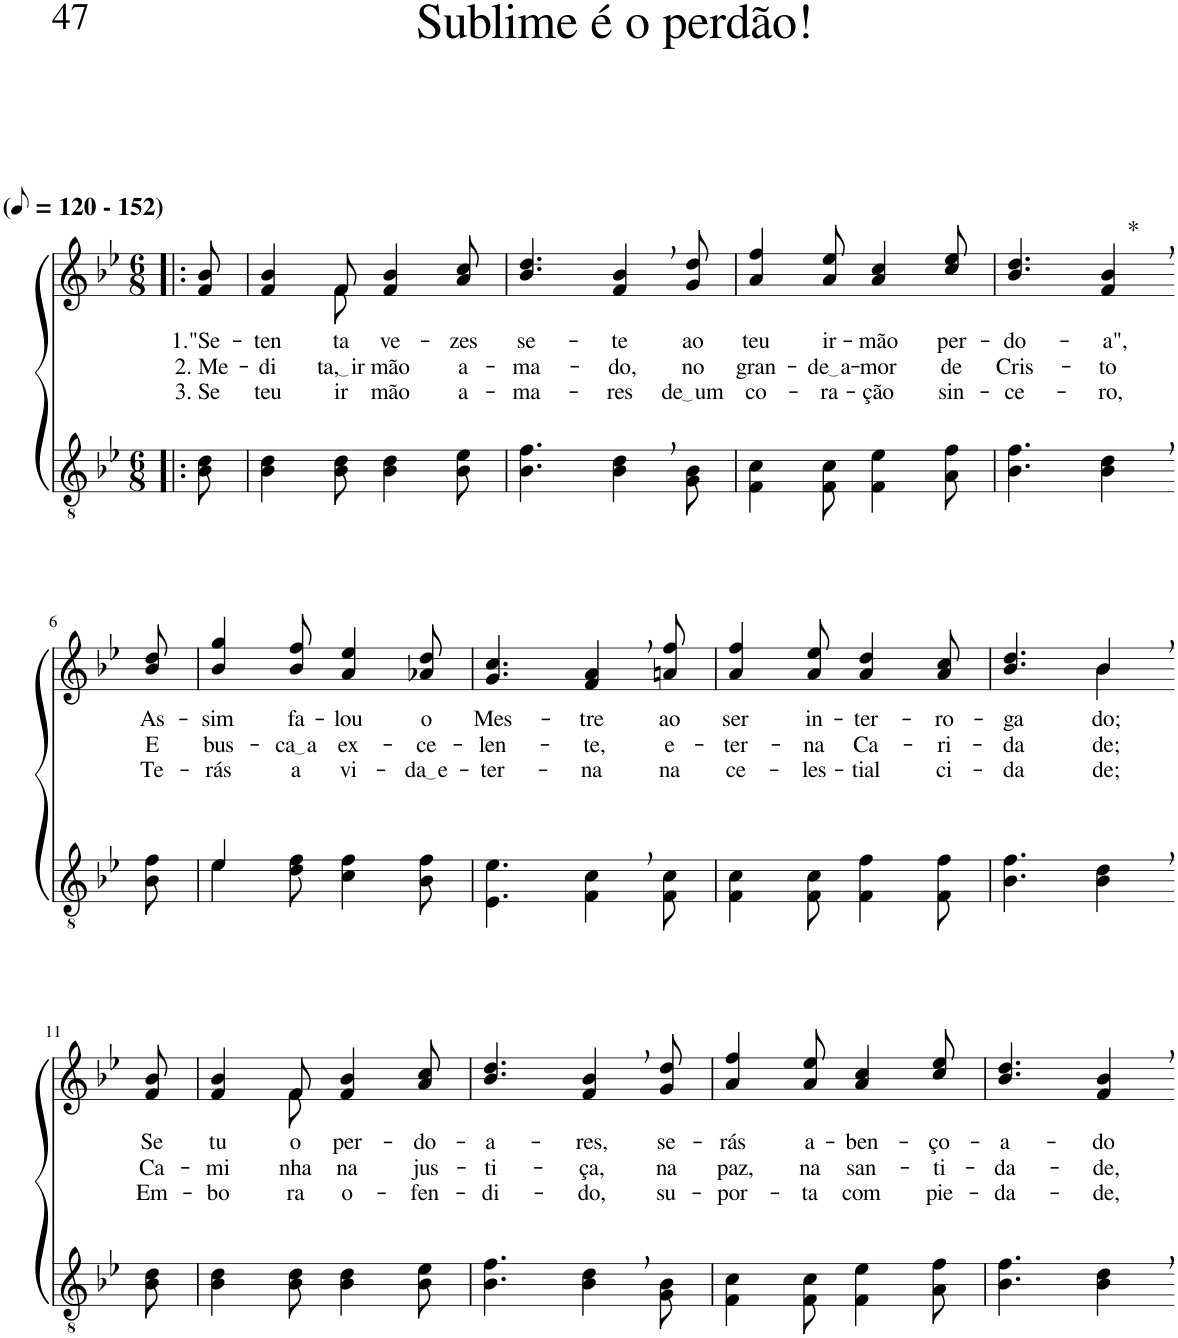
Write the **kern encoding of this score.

**kern	**kern	**text	**text	**text	**harte
*part2	*part1	*part1	*part1	*part1	*part1
*staff2	*staff1	*staff1	*staff1	*staff1	*
*I"Parte III e IV	*I"Parte I e II	*	*	*	*
*clefGv2	*clefG2	*	*	*	*
*Trd3c5	*Trd3c5	*	*	*	*
*k[b-e-]	*k[b-e-]	*	*	*	*
*M6/8	*M6/8	*	*	*	*
*MM60	*MM60	*	*	*	*
=1!|:	=1!|:	=1!|:	=1!|:	=1!|:	=1!|:
!	!LO:TX:a:B:t=(	!	!	!	!
!	!LO:TX:a:B:t=- 152)	!	!	!	!
!	!	!LO:LY:b	!LO:LY:b	!LO:LY:b	!
8B-\ 8d\	8f/ 8b-/	1."Se-	2. Me-	3. Se	.
=2	=2	=2	=2	=2	=2
!	!	!LO:LY:b	!LO:LY:b	!LO:LY:b	!
*	*^	*	*	*	*
4B-\ 4d\	4f/ 4b-/	4ryy	-ten-	-di-	teu	.
!	!	!	!LO:LY:b	!LO:LY:b	!LO:LY:b	!
8B-\ 8d\	8f/	8f\	-ta	ta, ir	ir-	.
!	!	!	!LO:LY:b	!LO:LY:b	!LO:LY:b	!
4B-\ 4d\	4f/ 4b-/	4.ryy	ve-	mão	-mão	.
!	!	!	!LO:LY:b	!LO:LY:b	!LO:LY:b	!
8B-\ 8e-\	8a/ 8cc/	.	-zes	a-	a-	.
*	*v	*v	*	*	*	*
=3	=3	=3	=3	=3	=3
!	!	!LO:LY:b	!LO:LY:b	!LO:LY:b	!
4.B-\ 4.f\	4.b-/ 4.dd/	se-	-ma-	-ma-	.
!	!	!LO:LY:b	!LO:LY:b	!LO:LY:b	!
4B-\, 4d\,	4f/, 4b-/,	-te	-do,	-res	.
!	!	!LO:LY:b	!LO:LY:b	!LO:LY:b	!
8G\ 8B-\	8g/ 8dd/	ao	no	de um	.
=4	=4	=4	=4	=4	=4
!	!	!LO:LY:b	!LO:LY:b	!LO:LY:b	!
4F\ 4c\	4a/ 4ff/	teu	gran-	co-	.
!	!	!LO:LY:b	!LO:LY:b	!LO:LY:b	!
8F\ 8c\	8a/ 8ee-/	ir-	de a	-ra-	.
!	!	!LO:LY:b	!LO:LY:b	!LO:LY:b	!
4F\ 4e-\	4a/ 4cc/	-mão	-mor	-ção	.
!	!	!LO:LY:b	!LO:LY:b	!LO:LY:b	!
8A\ 8f\	8cc/ 8ee-/	per-	de	sin-	.
=5	=5	=5	=5	=5	=5
!	!	!LO:LY:b	!LO:LY:b	!LO:LY:b	!
4.B-\ 4.f\	4.b-/ 4.dd/	-do-	Cris-	-ce-	.
!	!	!LO:LY:b	!LO:LY:b	!LO:LY:b	!LO:H:kt=*
4B-\, 4d\,	4f/, 4b-/,	-a",	-to	-ro,	N
!!LO:LB:g=z
=6-	=6-	=6-	=6-	=6-	=6-
!	!	!LO:LY:b	!LO:LY:b	!LO:LY:b	!
8B-\ 8f\	8b-/ 8dd/	As-	E	Te-	.
=7	=7	=7	=7	=7	=7
*^	*	*	*	*	*
!	!	!	!LO:LY:b	!LO:LY:b	!LO:LY:b	!
4e-/	4e-\	4b-/ 4gg/	-sim	bus-	-rás	.
!	!	!	!LO:LY:b	!LO:LY:b	!LO:LY:b	!
2ryy	8d\ 8f\	8b-/ 8ff/	fa-	ca a	a	.
!	!	!	!LO:LY:b	!LO:LY:b	!LO:LY:b	!
.	4c\ 4f\	4a/ 4ee-/	-lou	ex-	vi-	.
!	!	!	!LO:LY:b	!LO:LY:b	!LO:LY:b	!
.	8B-\ 8f\	8a-X/ 8dd/	o	-ce-	da e	.
=8	=8	=8	=8	=8	=8	=8
!	!	!	!LO:LY:b	!LO:LY:b	!LO:LY:b	!
*v	*v	*	*	*	*	*
4.E-\ 4.e-\	4.g/ 4.cc/	Mes-	-len-	-ter-	.
!	!	!LO:LY:b	!LO:LY:b	!LO:LY:b	!
4F\, 4c\,	4f/, 4a/,	-tre	-te,	-na	.
!	!	!LO:LY:b	!LO:LY:b	!LO:LY:b	!
8F\ 8c\	8an/ 8ff/	ao	e-	na	.
=9	=9	=9	=9	=9	=9
!	!	!LO:LY:b	!LO:LY:b	!LO:LY:b	!
4F\ 4c\	4a/ 4ff/	ser	-ter-	ce-	.
!	!	!LO:LY:b	!LO:LY:b	!LO:LY:b	!
8F\ 8c\	8a/ 8ee-/	in-	-na	-les-	.
!	!	!LO:LY:b	!LO:LY:b	!LO:LY:b	!
4F\ 4f\	4a/ 4dd/	-ter-	Ca-	-tial	.
!	!	!LO:LY:b	!LO:LY:b	!LO:LY:b	!
8F\ 8f\	8a/ 8cc/	-ro-	-ri-	ci-	.
=10	=10	=10	=10	=10	=10
!	!	!LO:LY:b	!LO:LY:b	!LO:LY:b	!
*	*^	*	*	*	*
4.B-\ 4.f\	4.b-/ 4.dd/	4.ryy	-ga-	-da-	-da-	.
!	!	!	!LO:LY:b	!LO:LY:b	!LO:LY:b	!
4B-\, 4d\,	4b-,/	4b-\	-do;	-de;	-de;	.
!!LO:LB:g=z
=11-	=11-	=11-	=11-	=11-	=11-	=11-
!	!	!	!LO:LY:b	!LO:LY:b	!LO:LY:b	!
*	*v	*v	*	*	*	*
8B-\ 8d\	8f/ 8b-/	Se	Ca-	Em-	.
=12	=12	=12	=12	=12	=12
!	!	!LO:LY:b	!LO:LY:b	!LO:LY:b	!
*	*^	*	*	*	*
4B-\ 4d\	4f/ 4b-/	4ryy	tu	-mi-	-bo-	.
!	!	!	!LO:LY:b	!LO:LY:b	!LO:LY:b	!
8B-\ 8d\	8f/	8f\	o	-nha	-ra	.
!	!	!	!LO:LY:b	!LO:LY:b	!LO:LY:b	!
4B-\ 4d\	4f/ 4b-/	4.ryy	per-	na	o-	.
!	!	!	!LO:LY:b	!LO:LY:b	!LO:LY:b	!
8B-\ 8e-\	8a/ 8cc/	.	-do-	jus-	-fen-	.
*	*v	*v	*	*	*	*
=13	=13	=13	=13	=13	=13
!	!	!LO:LY:b	!LO:LY:b	!LO:LY:b	!
4.B-\ 4.f\	4.b-/ 4.dd/	-a-	-ti-	-di-	.
!	!	!LO:LY:b	!LO:LY:b	!LO:LY:b	!
4B-\, 4d\,	4f/, 4b-/,	-res,	-ça,	-do,	.
!	!	!LO:LY:b	!LO:LY:b	!LO:LY:b	!
8G\ 8B-\	8g/ 8dd/	se-	na	su-	.
=14	=14	=14	=14	=14	=14
!	!	!LO:LY:b	!LO:LY:b	!LO:LY:b	!
4F\ 4c\	4a/ 4ff/	-rás	paz,	-por-	.
!	!	!LO:LY:b	!LO:LY:b	!LO:LY:b	!
8F\ 8c\	8a/ 8ee-/	a-	na	-ta	.
!	!	!LO:LY:b	!LO:LY:b	!LO:LY:b	!
4F\ 4e-\	4a/ 4cc/	-ben-	san-	com	.
!	!	!LO:LY:b	!LO:LY:b	!LO:LY:b	!
8A\ 8f\	8cc/ 8ee-/	-ço-	-ti-	pie-	.
=15	=15	=15	=15	=15	=15
!	!	!LO:LY:b	!LO:LY:b	!LO:LY:b	!
4.B-\ 4.f\	4.b-/ 4.dd/	-a-	-da-	-da-	.
!	!	!LO:LY:b	!LO:LY:b	!LO:LY:b	!
4B-\, 4d\,	4f/, 4b-/,	-do	-de,	-de,	.
=-	=-	=-	=-	=-	=-
*-	*-	*-	*-	*-	*-
